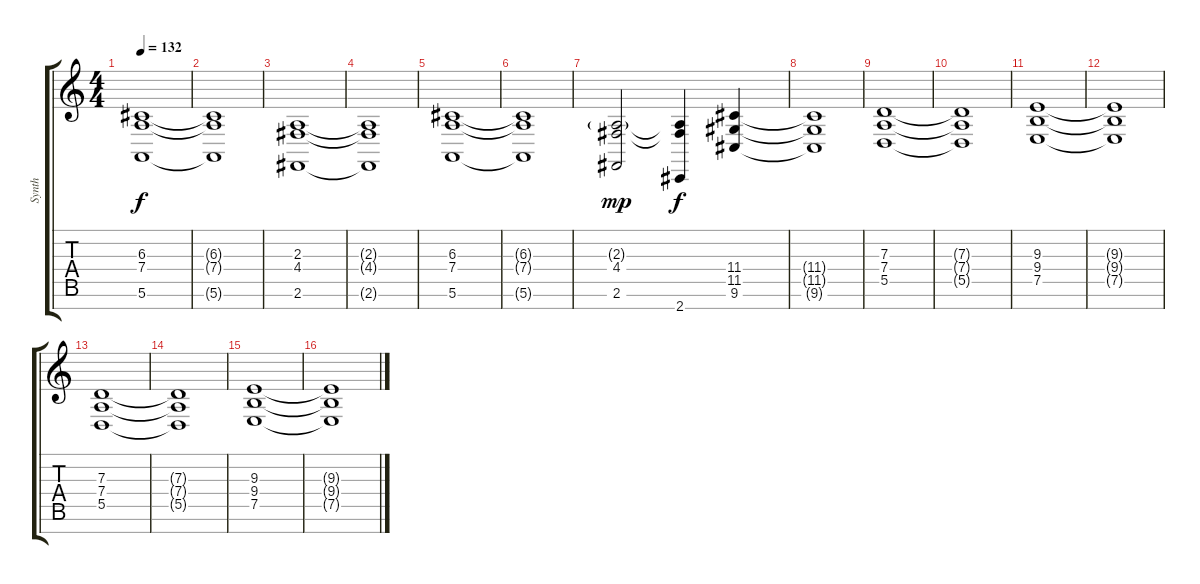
\track ("Synth" "Synth") {instrument synthstrings1}
\staff {score tabs}
\tuning (E4 B3 G3 D3 A2 E2 B1) {hide}
\ts (4 4)
\tempo 132
\clef g2
\ks c
(6.3 7.4 5.6).1{dy f instrument synthstrings1} |
(6.3{t} 7.4{t} 5.6{t}).1 |
(2.3 4.4 2.6).1 |
(2.3{t} 4.4{t} 2.6{t}).1 |
(6.3 7.4 5.6).1 |
(6.3{t} 7.4{t} 5.6{t}).1 |
(2.3{g} 4.4 2.6).2{dy mp} (2.3{t} 4.4{t} 2.7).4{dy f} (11.4 11.5 9.6).4 |
(11.4{t} 11.5{t} 9.6{t}).1 |
(7.3 7.4 5.5).1 |
(7.3{t} 7.4{t} 5.5{t}).1 |
(9.3 9.4 7.5).1 |
(9.3{t} 9.4{t} 7.5{t}).1 |
(7.3 7.4 5.5).1 |
(7.3{t} 7.4{t} 5.5{t}).1 |
(9.3 9.4 7.5).1 |
(9.3{t} 9.4{t} 7.5{t}).1{volume 4}
